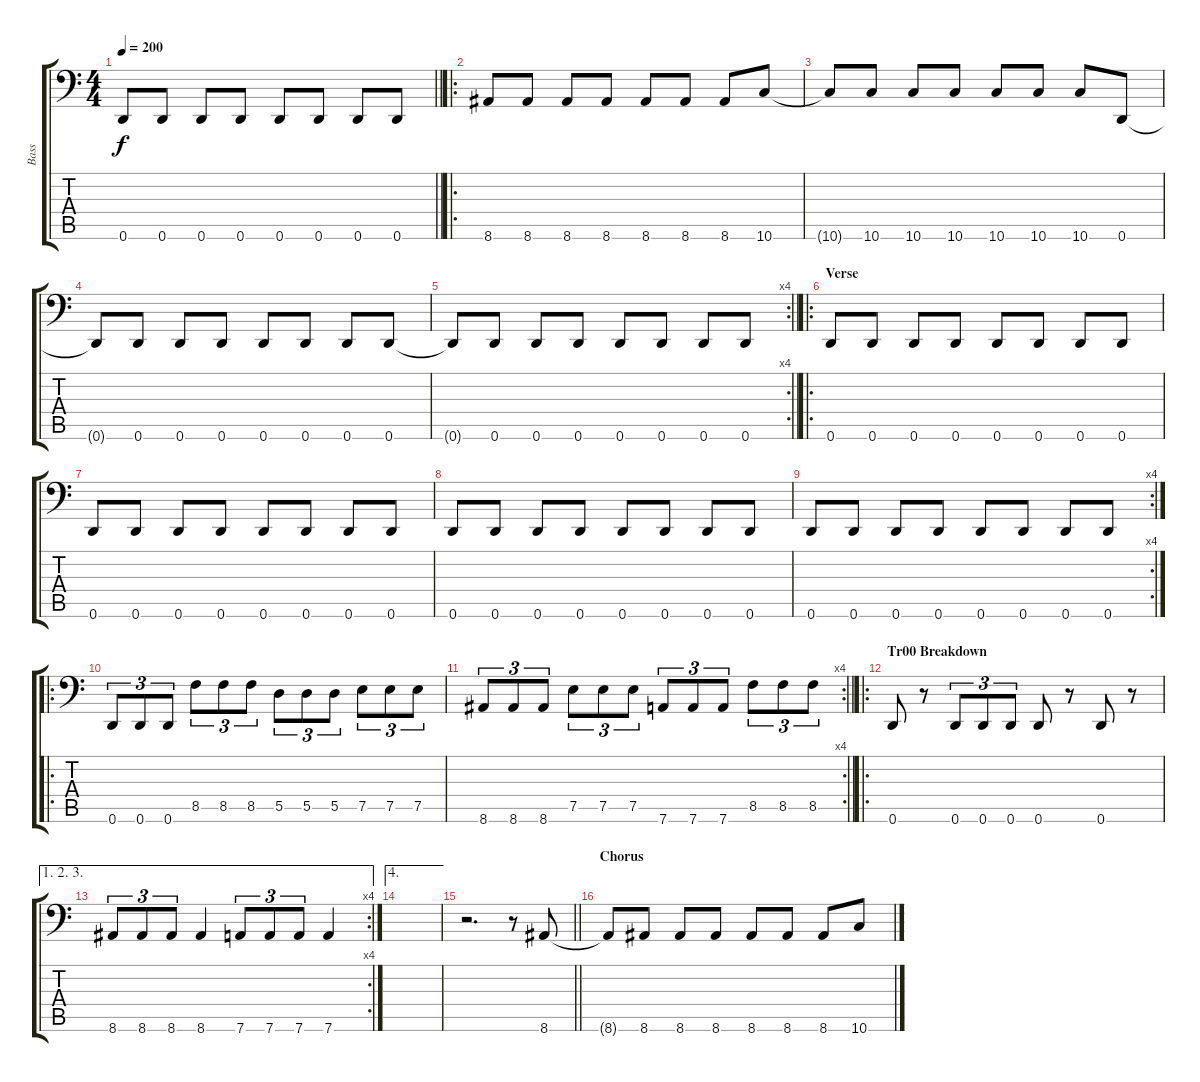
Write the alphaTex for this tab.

\track ("Bass" "Bass") {instrument electricbasspick}
\staff {score tabs}
\tuning (E3 B2 G2 D2 A1 D1) {hide}
\ts (4 4)
\tempo 200
\clef f4
\barLineRight lightlight
\ks c
0.6{t}.8{dy f} 0.6.8 0.6.8 0.6.8 0.6.8 0.6.8 0.6.8 0.6.8 |
\ro
8.6.8 8.6.8 8.6.8 8.6.8 8.6.8 8.6.8 8.6.8 10.6.8 |
10.6{t}.8 10.6.8 10.6.8 10.6.8 10.6.8 10.6.8 10.6.8 0.6.8 |
0.6{t}.8 0.6.8 0.6.8 0.6.8 0.6.8 0.6.8 0.6.8 0.6.8 |
\rc 4
\barLineRight lightlight
0.6{t}.8 0.6.8 0.6.8 0.6.8 0.6.8 0.6.8 0.6.8 0.6.8 |
\ro
\section ("" "Verse")
0.6.8 0.6.8 0.6.8 0.6.8 0.6.8 0.6.8 0.6.8 0.6.8 |
0.6.8 0.6.8 0.6.8 0.6.8 0.6.8 0.6.8 0.6.8 0.6.8 |
0.6.8 0.6.8 0.6.8 0.6.8 0.6.8 0.6.8 0.6.8 0.6.8 |
\rc 4
0.6.8 0.6.8 0.6.8 0.6.8 0.6.8 0.6.8 0.6.8 0.6.8 |
\ro
0.6.8{tu (3 2)} 0.6.8{tu (3 2)} 0.6.8{tu (3 2)} 8.5.8{tu (3 2)} 8.5.8{tu (3 2)} 8.5.8{tu (3 2)} 5.5.8{tu (3 2)} 5.5.8{tu (3 2)} 5.5.8{tu (3 2)} 7.5.8{tu (3 2)} 7.5.8{tu (3 2)} 7.5.8{tu (3 2)} |
\rc 4
\barLineRight lightlight
8.6.8{tu (3 2)} 8.6.8{tu (3 2)} 8.6.8{tu (3 2)} 7.5.8{tu (3 2)} 7.5.8{tu (3 2)} 7.5.8{tu (3 2)} 7.6.8{tu (3 2)} 7.6.8{tu (3 2)} 7.6.8{tu (3 2)} 8.5.8{tu (3 2)} 8.5.8{tu (3 2)} 8.5.8{tu (3 2)} |
\ro
\section ("" "Tr00 Breakdown")
0.6.8 r.8 0.6.8{tu (3 2)} 0.6.8{tu (3 2)} 0.6.8{tu (3 2)} 0.6.8 r.8 0.6.8 r.8 |
\ae (1 2 3)
\rc 4
8.6.8{tu (3 2)} 8.6.8{tu (3 2)} 8.6.8{tu (3 2)} 8.6.4 7.6.8{tu (3 2)} 7.6.8{tu (3 2)} 7.6.8{tu (3 2)} 7.6.4 |
\ae 4
|
\barLineRight lightlight
r.2{d} r.8 8.6.8 |
\section ("" "Chorus")
8.6{t}.8 8.6.8 8.6.8 8.6.8 8.6.8 8.6.8 8.6.8 10.6.8
